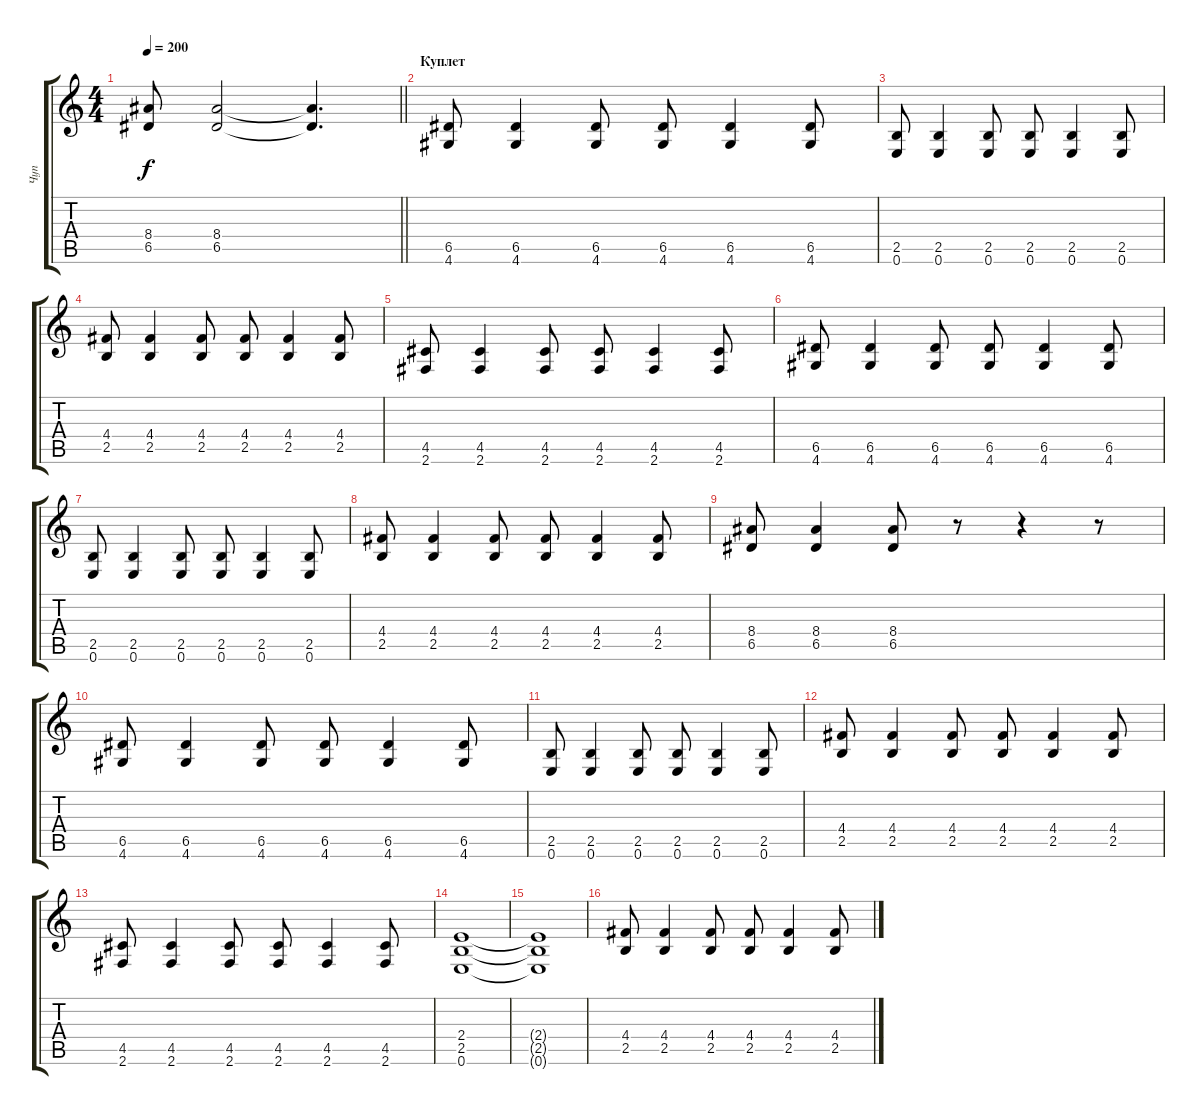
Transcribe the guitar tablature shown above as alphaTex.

\track ("Чуп" "Чуп") {instrument overdrivenguitar}
\staff {score tabs}
\tuning (E4 B3 G3 D3 A2 E2) {hide}
\ts (4 4)
\tempo 200
\clef g2
\barLineRight lightlight
\ks c
(8.4 6.5).8{dy f} (8.4 6.5).2 (8.4{t} 6.5{t}).4{d} |
\section ("" "Куплет")
(6.5 4.6).8 (6.5 4.6).4 (6.5 4.6).8 (6.5 4.6).8 (6.5 4.6).4 (6.5 4.6).8 |
(2.5 0.6).8 (2.5 0.6).4 (2.5 0.6).8 (2.5 0.6).8 (2.5 0.6).4 (2.5 0.6).8 |
(4.4 2.5).8 (4.4 2.5).4 (4.4 2.5).8 (4.4 2.5).8 (4.4 2.5).4 (4.4 2.5).8 |
(4.5 2.6).8 (4.5 2.6).4 (4.5 2.6).8 (4.5 2.6).8 (4.5 2.6).4 (4.5 2.6).8 |
(6.5 4.6).8 (6.5 4.6).4 (6.5 4.6).8 (6.5 4.6).8 (6.5 4.6).4 (6.5 4.6).8 |
(2.5 0.6).8 (2.5 0.6).4 (2.5 0.6).8 (2.5 0.6).8 (2.5 0.6).4 (2.5 0.6).8 |
(4.4 2.5).8 (4.4 2.5).4 (4.4 2.5).8 (4.4 2.5).8 (4.4 2.5).4 (4.4 2.5).8 |
(8.4 6.5).8 (8.4 6.5).4 (8.4 6.5).8 r.8 r.4 r.8 |
(6.5 4.6).8 (6.5 4.6).4 (6.5 4.6).8 (6.5 4.6).8 (6.5 4.6).4 (6.5 4.6).8 |
(2.5 0.6).8 (2.5 0.6).4 (2.5 0.6).8 (2.5 0.6).8 (2.5 0.6).4 (2.5 0.6).8 |
(4.4 2.5).8 (4.4 2.5).4 (4.4 2.5).8 (4.4 2.5).8 (4.4 2.5).4 (4.4 2.5).8 |
(4.5 2.6).8 (4.5 2.6).4 (4.5 2.6).8 (4.5 2.6).8 (4.5 2.6).4 (4.5 2.6).8 |
(2.4 2.5 0.6).1 |
(2.4{t} 2.5{t} 0.6{t}).1 |
(4.4 2.5).8 (4.4 2.5).4 (4.4 2.5).8 (4.4 2.5).8 (4.4 2.5).4 (4.4 2.5).8
